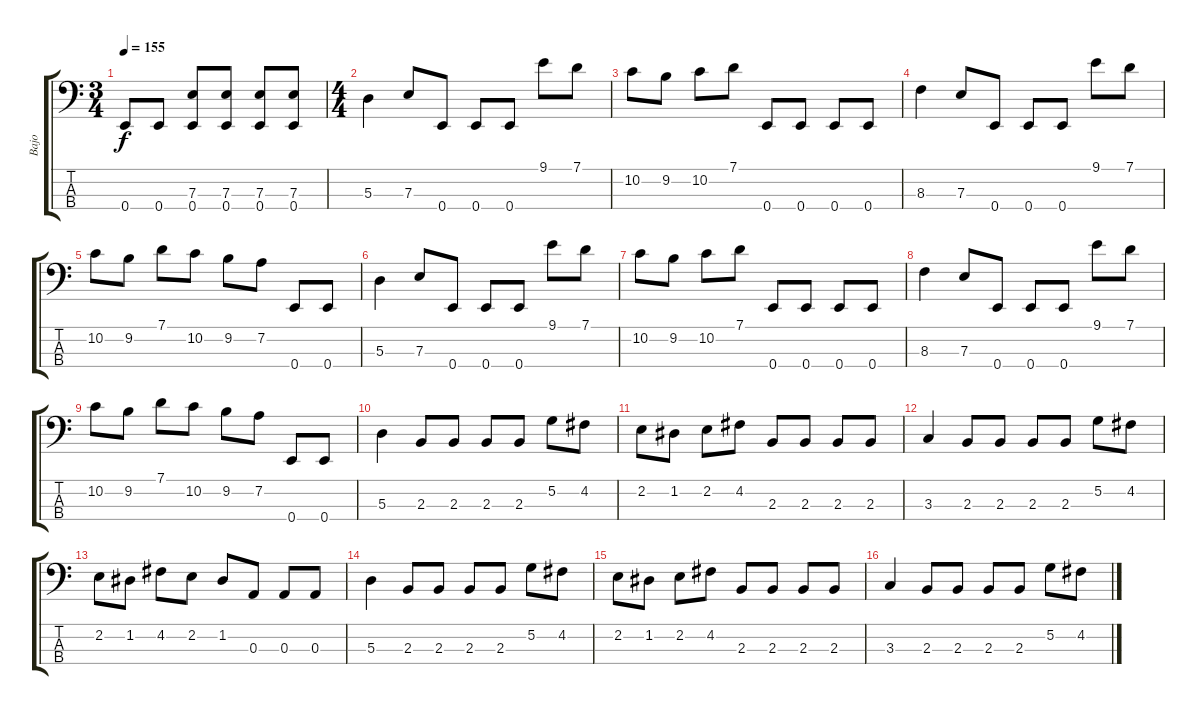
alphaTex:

\track ("Bajo" "Bajo") {instrument electricbasspick}
\staff {score tabs}
\tuning (G2 D2 A1 E1) {hide}
\ts (3 4)
\tempo 155
\clef f4
\ks c
0.4.8{dy f} 0.4.8 (7.3 0.4).8 (7.3 0.4).8 (7.3 0.4).8 (7.3 0.4).8 |
\ts (4 4)
5.3.4 7.3.8 0.4.8 0.4.8 0.4.8 9.1.8 7.1.8 |
10.2.8 9.2.8 10.2.8 7.1.8 0.4.8 0.4.8 0.4.8 0.4.8 |
8.3.4 7.3.8 0.4.8 0.4.8 0.4.8 9.1.8 7.1.8 |
10.2.8 9.2.8 7.1.8 10.2.8 9.2.8 7.2.8 0.4.8 0.4.8 |
5.3.4 7.3.8 0.4.8 0.4.8 0.4.8 9.1.8 7.1.8 |
10.2.8 9.2.8 10.2.8 7.1.8 0.4.8 0.4.8 0.4.8 0.4.8 |
8.3.4 7.3.8 0.4.8 0.4.8 0.4.8 9.1.8 7.1.8 |
10.2.8 9.2.8 7.1.8 10.2.8 9.2.8 7.2.8 0.4.8 0.4.8 |
5.3.4 2.3.8 2.3.8 2.3.8 2.3.8 5.2.8 4.2.8 |
2.2.8 1.2.8 2.2.8 4.2.8 2.3.8 2.3.8 2.3.8 2.3.8 |
3.3.4 2.3.8 2.3.8 2.3.8 2.3.8 5.2.8 4.2.8 |
2.2.8 1.2.8 4.2.8 2.2.8 1.2.8 0.3.8 0.3.8 0.3.8 |
5.3.4 2.3.8 2.3.8 2.3.8 2.3.8 5.2.8 4.2.8 |
2.2.8 1.2.8 2.2.8 4.2.8 2.3.8 2.3.8 2.3.8 2.3.8 |
3.3.4 2.3.8 2.3.8 2.3.8 2.3.8 5.2.8 4.2.8
